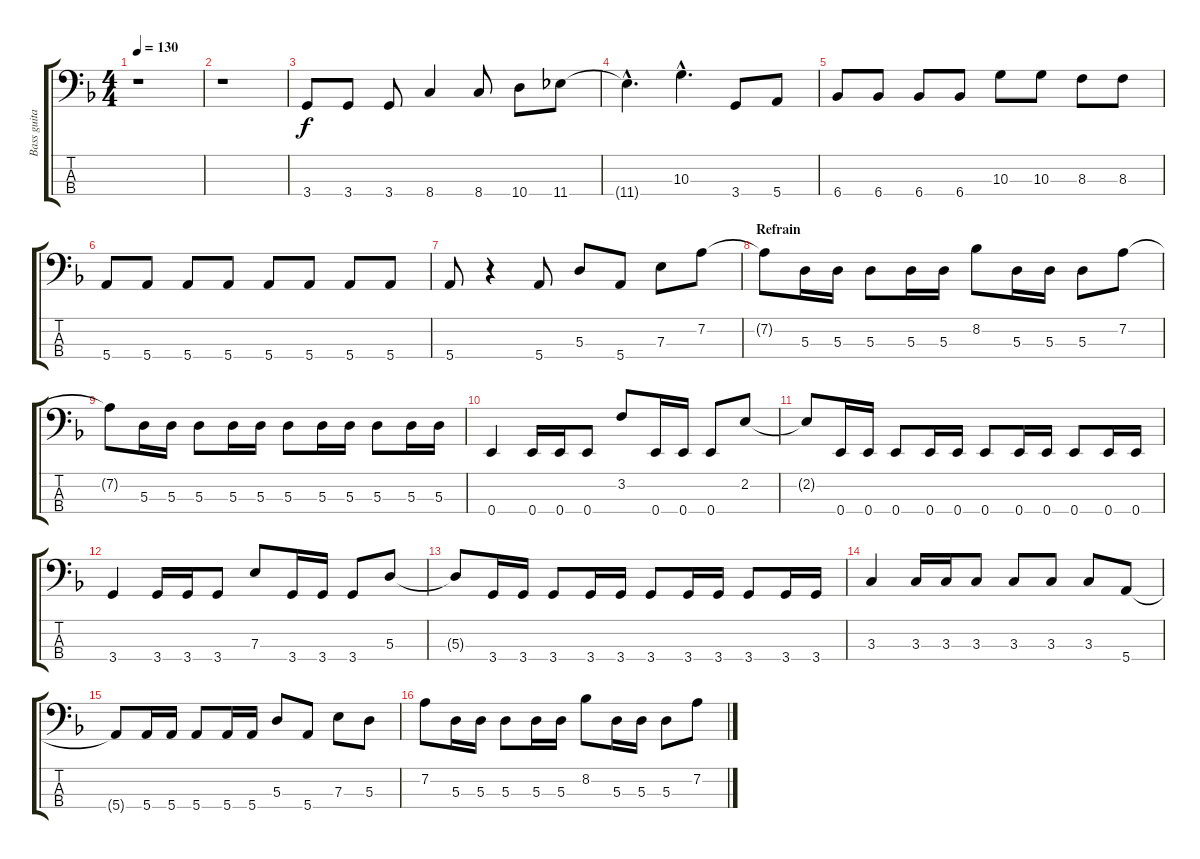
\track ("Bass guitar" "Bass guita") {instrument electricbassfinger}
\staff {score tabs}
\tuning (G2 D2 A1 E1) {hide}
\ts (4 4)
\tempo 130
\clef f4
\ks dminor
r.1{dy f} |
r.1 |
3.4.8 3.4.8 3.4.8 8.4.4 8.4.8 10.4.8 11.4.8 |
11.4{hac t}.4{d} 10.3{hac}.4{d} 3.4.8 5.4.8 |
6.4.8 6.4.8 6.4.8 6.4.8 10.3.8 10.3.8 8.3.8 8.3.8 |
5.4.8 5.4.8 5.4.8 5.4.8 5.4.8 5.4.8 5.4.8 5.4.8 |
5.4.8 r.4 5.4.8 5.3.8 5.4.8 7.3.8 7.2.8 |
\section ("" "Refrain")
7.2{t}.8 5.3.16 5.3.16 5.3.8 5.3.16 5.3.16 8.2.8 5.3.16 5.3.16 5.3.8 7.2.8 |
7.2{t}.8 5.3.16 5.3.16 5.3.8 5.3.16 5.3.16 5.3.8 5.3.16 5.3.16 5.3.8 5.3.16 5.3.16 |
0.4.4 0.4.16 0.4.16 0.4.8 3.2.8 0.4.16 0.4.16 0.4.8 2.2.8 |
2.2{t}.8 0.4.16 0.4.16 0.4.8 0.4.16 0.4.16 0.4.8 0.4.16 0.4.16 0.4.8 0.4.16 0.4.16 |
3.4.4 3.4.16 3.4.16 3.4.8 7.3.8 3.4.16 3.4.16 3.4.8 5.3.8 |
5.3{t}.8 3.4.16 3.4.16 3.4.8 3.4.16 3.4.16 3.4.8 3.4.16 3.4.16 3.4.8 3.4.16 3.4.16 |
3.3.4 3.3.16 3.3.16 3.3.8 3.3.8 3.3.8 3.3.8 5.4.8 |
5.4{t}.8 5.4.16 5.4.16 5.4.8 5.4.16 5.4.16 5.3.8 5.4.8 7.3.8 5.3.8 |
7.2.8 5.3.16 5.3.16 5.3.8 5.3.16 5.3.16 8.2.8 5.3.16 5.3.16 5.3.8 7.2.8
